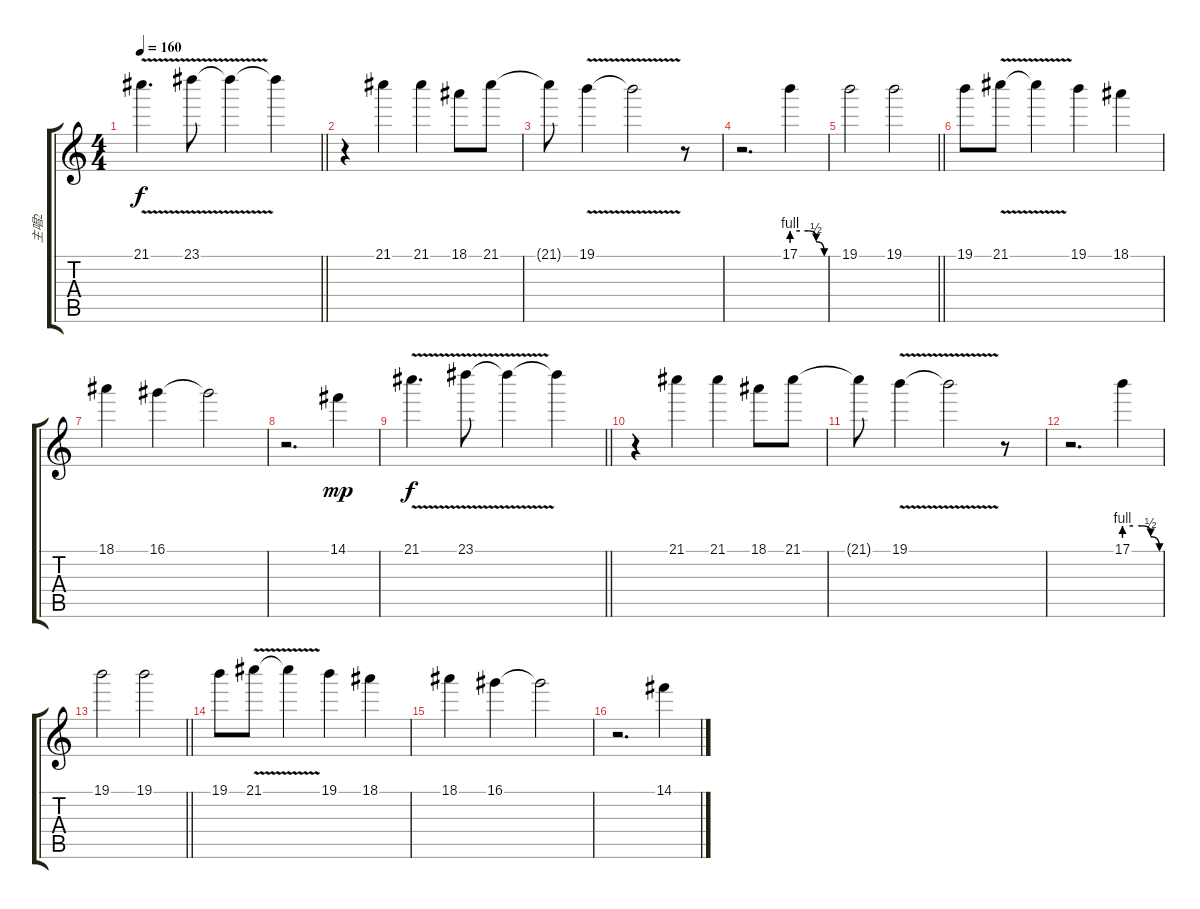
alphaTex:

\track ("主唱2" "主唱2") {instrument contrabass}
\staff {score tabs}
\tuning (E4 B3 G3 D3 A2 E2) {hide}
\ts (4 4)
\tempo 160
\clef g2
\barLineRight lightlight
\ks c
21.1{v}.4{d dy f} 23.1{v}.8 23.1{t}.4 23.1{t}.4 |
r.4 21.1.4 21.1.4 18.1.8 21.1.8 |
21.1{t}.8 19.1{v}.4 19.1{t}.2 r.8 |
r.2{d} 17.1{be (custom 0 4 15 4 30 4 45 2 60 0)}.4 |
\barLineRight lightlight
19.1.2 19.1.2 |
19.1.8 21.1{v}.8 21.1{t}.4 19.1.4 18.1.4 |
18.1.4 16.1.4 16.1{t}.2 |
r.2{d} 14.1.4{dy mp} |
\barLineRight lightlight
21.1{v}.4{d dy f} 23.1{v}.8 23.1{t}.4 23.1{t}.4 |
r.4 21.1.4 21.1.4 18.1.8 21.1.8 |
21.1{t}.8 19.1{v}.4 19.1{t}.2 r.8 |
r.2{d} 17.1{be (custom 0 4 15 4 30 4 45 2 60 0)}.4 |
\barLineRight lightlight
19.1.2 19.1.2 |
19.1.8 21.1{v}.8 21.1{t}.4 19.1.4 18.1.4 |
18.1.4 16.1.4 16.1{t}.2 |
r.2{d} 14.1.4
